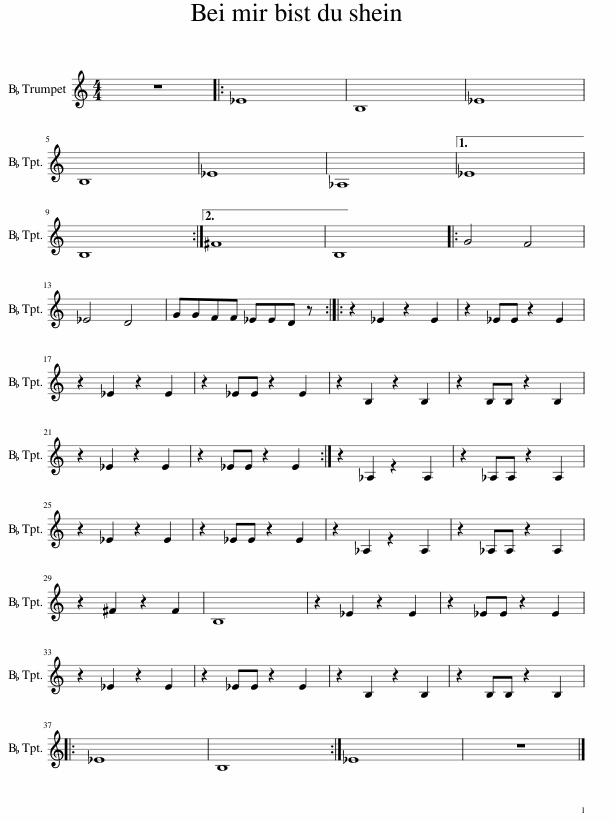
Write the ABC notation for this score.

X:1
L:1/8
M:4/4
I:linebreak $
K:none
V:1 treble transpose=-2
V:1
[K:C] z8 |: _E8 | B,8 | _E8 |$ B,8 | %5
 _E8 | _A,8 |1 _E8 ||$ B,8 :|2 ^F8 || %10
 B,8 |: G4 F4 |$ _E4 D4 | GGFF _EED z :: z2 _E2 z2 E2 | %15
 z2 _EE z2 E2 |$ z2 _E2 z2 E2 | z2 _EE z2 E2 | z2 B,2 z2 B,2 | z2 B,B, z2 B,2 |$ %20
 z2 _E2 z2 E2 | z2 _EE z2 E2 :| z2 _A,2 z2 A,2 | z2 _A,A, z2 A,2 |$ z2 _E2 z2 E2 | %25
 z2 _EE z2 E2 | z2 _A,2 z2 A,2 | z2 _A,A, z2 A,2 |$ z2 ^F2 z2 F2 | B,8 | %30
 z2 _E2 z2 E2 | z2 _EE z2 E2 |$ z2 _E2 z2 E2 | z2 _EE z2 E2 | z2 B,2 z2 B,2 | %35
 z2 B,B, z2 B,2 |:$ _E8 | B,8 :| _E8 | z8 |] %40
